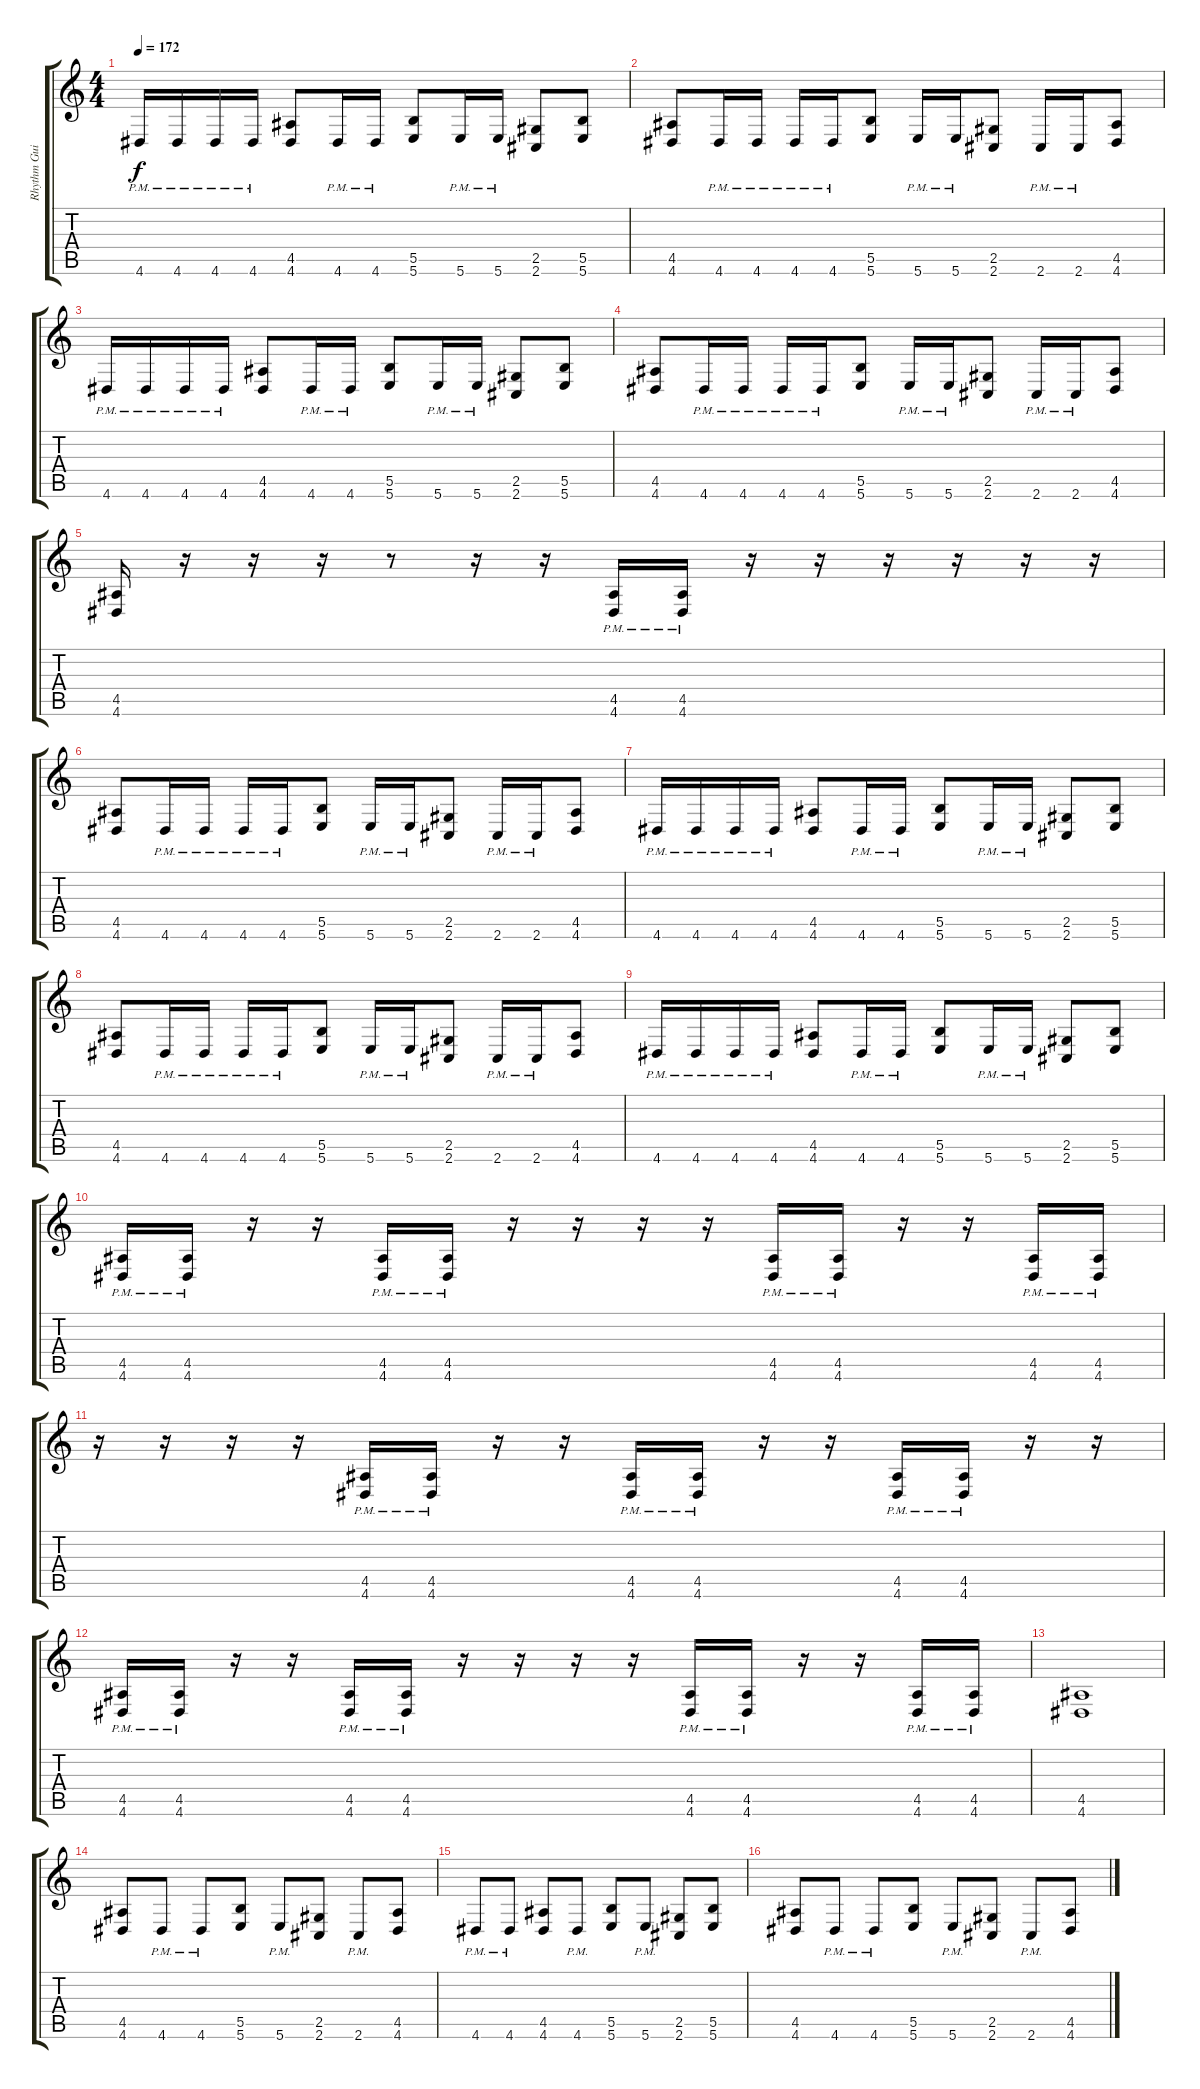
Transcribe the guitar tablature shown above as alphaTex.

\track ("Rhythm Guitar 1" "Rhythm Gui") {instrument distortionguitar}
\staff {score tabs}
\tuning (Db4 Ab3 E3 B2 Gb2 B1) {hide}
\ts (4 4)
\tempo 172
\clef g2
\ks c
4.6{pm}.16{dy f} 4.6{pm}.16 4.6{pm}.16 4.6{pm}.16 (4.5 4.6).8 4.6{pm}.16 4.6{pm}.16 (5.5 5.6).8 5.6{pm}.16 5.6{pm}.16 (2.5 2.6).8 (5.5 5.6).8 |
(4.5 4.6).8 4.6{pm}.16 4.6{pm}.16 4.6{pm}.16 4.6{pm}.16 (5.5 5.6).8 5.6{pm}.16 5.6{pm}.16 (2.5 2.6).8 2.6{pm}.16 2.6{pm}.16 (4.5 4.6).8 |
4.6{pm}.16 4.6{pm}.16 4.6{pm}.16 4.6{pm}.16 (4.5 4.6).8 4.6{pm}.16 4.6{pm}.16 (5.5 5.6).8 5.6{pm}.16 5.6{pm}.16 (2.5 2.6).8 (5.5 5.6).8 |
(4.5 4.6).8 4.6{pm}.16 4.6{pm}.16 4.6{pm}.16 4.6{pm}.16 (5.5 5.6).8 5.6{pm}.16 5.6{pm}.16 (2.5 2.6).8 2.6{pm}.16 2.6{pm}.16 (4.5 4.6).8 |
(4.5 4.6).16 r.16 r.16 r.16 r.8 r.16 r.16 (4.5{pm} 4.6{pm}).16 (4.5{pm} 4.6{pm}).16 r.16 r.16 r.16 r.16 r.16 r.16 |
(4.5 4.6).8 4.6{pm}.16 4.6{pm}.16 4.6{pm}.16 4.6{pm}.16 (5.5 5.6).8 5.6{pm}.16 5.6{pm}.16 (2.5 2.6).8 2.6{pm}.16 2.6{pm}.16 (4.5 4.6).8 |
4.6{pm}.16 4.6{pm}.16 4.6{pm}.16 4.6{pm}.16 (4.5 4.6).8 4.6{pm}.16 4.6{pm}.16 (5.5 5.6).8 5.6{pm}.16 5.6{pm}.16 (2.5 2.6).8 (5.5 5.6).8 |
(4.5 4.6).8 4.6{pm}.16 4.6{pm}.16 4.6{pm}.16 4.6{pm}.16 (5.5 5.6).8 5.6{pm}.16 5.6{pm}.16 (2.5 2.6).8 2.6{pm}.16 2.6{pm}.16 (4.5 4.6).8 |
4.6{pm}.16 4.6{pm}.16 4.6{pm}.16 4.6{pm}.16 (4.5 4.6).8 4.6{pm}.16 4.6{pm}.16 (5.5 5.6).8 5.6{pm}.16 5.6{pm}.16 (2.5 2.6).8 (5.5 5.6).8 |
(4.5{pm} 4.6{pm}).16 (4.5{pm} 4.6{pm}).16 r.16 r.16 (4.5{pm} 4.6{pm}).16 (4.5{pm} 4.6{pm}).16 r.16 r.16 r.16 r.16 (4.5{pm} 4.6{pm}).16 (4.5{pm} 4.6{pm}).16 r.16 r.16 (4.5{pm} 4.6{pm}).16 (4.5{pm} 4.6{pm}).16 |
r.16 r.16 r.16 r.16 (4.5{pm} 4.6{pm}).16 (4.5{pm} 4.6{pm}).16 r.16 r.16 (4.5{pm} 4.6{pm}).16 (4.5{pm} 4.6{pm}).16 r.16 r.16 (4.5{pm} 4.6{pm}).16 (4.5{pm} 4.6{pm}).16 r.16 r.16 |
(4.5{pm} 4.6{pm}).16 (4.5{pm} 4.6{pm}).16 r.16 r.16 (4.5{pm} 4.6{pm}).16 (4.5{pm} 4.6{pm}).16 r.16 r.16 r.16 r.16 (4.5{pm} 4.6{pm}).16 (4.5{pm} 4.6{pm}).16 r.16 r.16 (4.5{pm} 4.6{pm}).16 (4.5{pm} 4.6{pm}).16 |
(4.5 4.6).1 |
(4.5 4.6).8 4.6{pm}.8 4.6{pm}.8 (5.5 5.6).8 5.6{pm}.8 (2.5 2.6).8 2.6{pm}.8 (4.5 4.6).8 |
4.6{pm}.8 4.6{pm}.8 (4.5 4.6).8 4.6{pm}.8 (5.5 5.6).8 5.6{pm}.8 (2.5 2.6).8 (5.5 5.6).8 |
(4.5 4.6).8 4.6{pm}.8 4.6{pm}.8 (5.5 5.6).8 5.6{pm}.8 (2.5 2.6).8 2.6{pm}.8 (4.5 4.6).8
